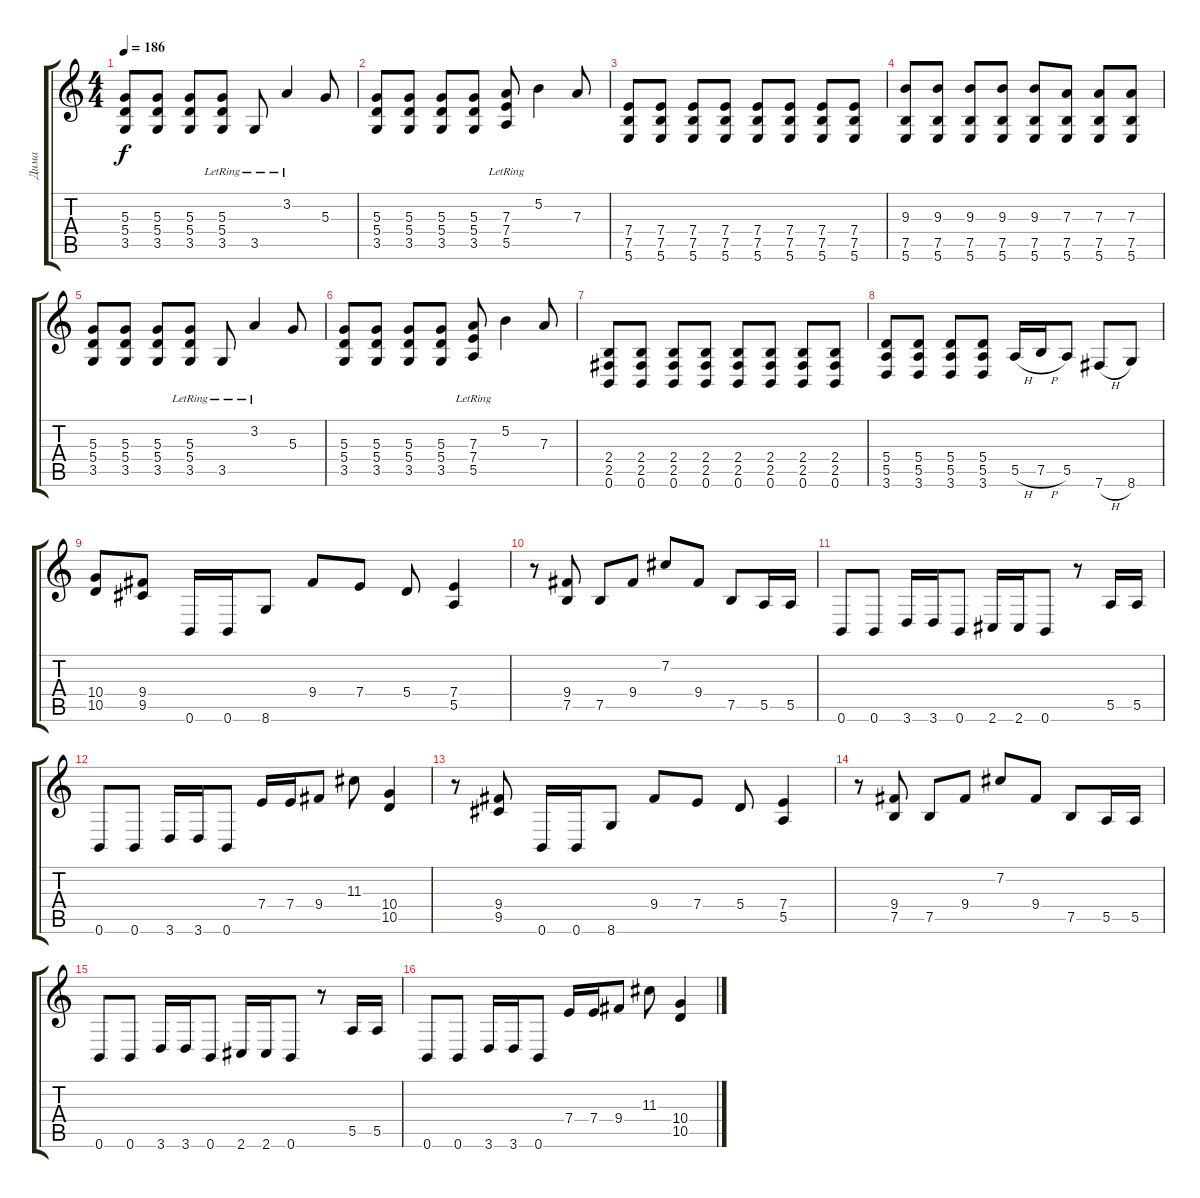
\track ("Дима" "Дима") {instrument distortionguitar}
\staff {score tabs}
\tuning (B3 Gb3 D3 A2 E2 B1) {hide}
\ts (4 4)
\tempo 186
\clef g2
\ks c
(5.3 5.4 3.5).8{dy f} (5.3 5.4 3.5).8 (5.3 5.4 3.5).8 (5.3{lr} 5.4{lr} 3.5).8 3.5{lr}.8 3.2{lr}.4 5.3.8 |
(5.3 5.4 3.5).8 (5.3 5.4 3.5).8 (5.3 5.4 3.5).8 (5.3 5.4 3.5).8 (7.3{lr} 7.4{lr} 5.5{lr}).8 5.2.4 7.3.8 |
(7.4 7.5 5.6).8 (7.4 7.5 5.6).8 (7.4 7.5 5.6).8 (7.4 7.5 5.6).8 (7.4 7.5 5.6).8 (7.4 7.5 5.6).8 (7.4 7.5 5.6).8 (7.4 7.5 5.6).8 |
(9.3 7.5 5.6).8 (9.3 7.5 5.6).8 (9.3 7.5 5.6).8 (9.3 7.5 5.6).8 (9.3 7.5 5.6).8 (7.3 7.5 5.6).8 (7.3 7.5 5.6).8 (7.3 7.5 5.6).8 |
(5.3 5.4 3.5).8 (5.3 5.4 3.5).8 (5.3 5.4 3.5).8 (5.3{lr} 5.4{lr} 3.5).8 3.5{lr}.8 3.2{lr}.4 5.3.8 |
(5.3 5.4 3.5).8 (5.3 5.4 3.5).8 (5.3 5.4 3.5).8 (5.3 5.4 3.5).8 (7.3{lr} 7.4{lr} 5.5{lr}).8 5.2.4 7.3.8 |
(2.4 2.5 0.6).8 (2.4 2.5 0.6).8 (2.4 2.5 0.6).8 (2.4 2.5 0.6).8 (2.4 2.5 0.6).8 (2.4 2.5 0.6).8 (2.4 2.5 0.6).8 (2.4 2.5 0.6).8 |
(5.4 5.5 3.6).8 (5.4 5.5 3.6).8 (5.4 5.5 3.6).8 (5.4 5.5 3.6).8 5.5{h}.16 7.5{h}.16 5.5.8 7.6{h}.8 8.6.8 |
(10.4 10.5).8 (9.4 9.5).8 0.6.16 0.6.16 8.6.8 9.4.8 7.4.8 5.4.8 (7.4 5.5).4 |
r.8 (9.4 7.5).8 7.5.8 9.4.8 7.2.8 9.4.8 7.5.8 5.5.16 5.5.16 |
0.6.8 0.6.8 3.6.16 3.6.16 0.6.8 2.6.16 2.6.16 0.6.8 r.8 5.5.16 5.5.16 |
0.6.8 0.6.8 3.6.16 3.6.16 0.6.8 7.4.16 7.4.16 9.4.8 11.3.8 (10.4 10.5).4 |
r.8 (9.4 9.5).8 0.6.16 0.6.16 8.6.8 9.4.8 7.4.8 5.4.8 (7.4 5.5).4 |
r.8 (9.4 7.5).8 7.5.8 9.4.8 7.2.8 9.4.8 7.5.8 5.5.16 5.5.16 |
0.6.8 0.6.8 3.6.16 3.6.16 0.6.8 2.6.16 2.6.16 0.6.8 r.8 5.5.16 5.5.16 |
0.6.8 0.6.8 3.6.16 3.6.16 0.6.8 7.4.16 7.4.16 9.4.8 11.3.8 (10.4 10.5).4
